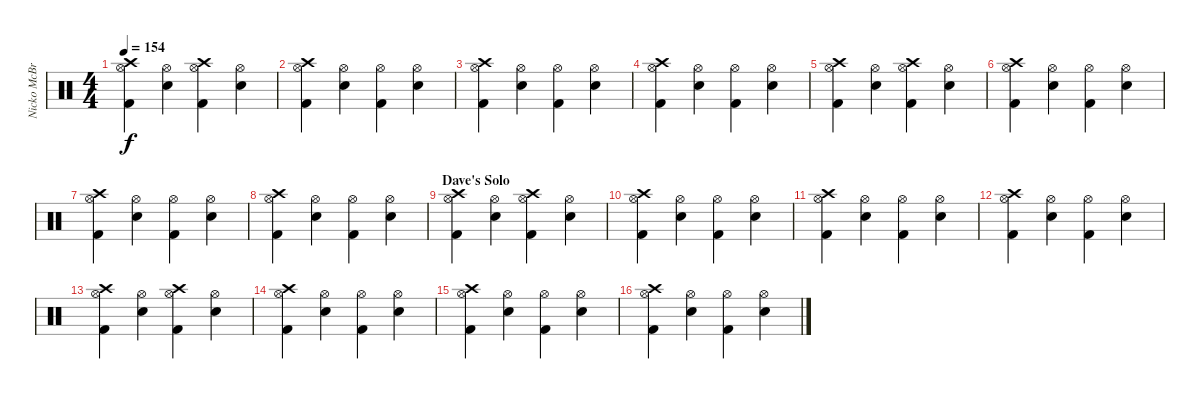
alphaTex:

\track ("Nicko McBrain's Drums" "Nicko McBr") {instrument percussion}
\staff {score}
\articulation defaults
\ts (4 4)
\tempo 154
\clef neutral
\ks c
("Kick (hit) 2" "Hi-Hat (open)" "Crash high (hit)").4{dy f} ("Snare (hit) 2" "Hi-Hat (open)").4 ("Kick (hit) 2" "Hi-Hat (open)" "Crash high (hit)").4 ("Snare (hit) 2" "Hi-Hat (open)").4 |
("Kick (hit) 2" "Hi-Hat (open)" "Crash high (hit)").4 ("Snare (hit) 2" "Hi-Hat (open)").4 ("Kick (hit) 2" "Hi-Hat (open)").4 ("Snare (hit) 2" "Hi-Hat (open)").4 |
("Kick (hit) 2" "Hi-Hat (open)" "Crash high (hit)").4 ("Snare (hit) 2" "Hi-Hat (open)").4 ("Kick (hit) 2" "Hi-Hat (open)").4 ("Snare (hit) 2" "Hi-Hat (open)").4 |
("Kick (hit) 2" "Hi-Hat (open)" "Crash high (hit)").4 ("Snare (hit) 2" "Hi-Hat (open)").4 ("Kick (hit) 2" "Hi-Hat (open)").4 ("Snare (hit) 2" "Hi-Hat (open)").4 |
("Kick (hit) 2" "Hi-Hat (open)" "Crash high (hit)").4 ("Snare (hit) 2" "Hi-Hat (open)").4 ("Kick (hit) 2" "Hi-Hat (open)" "Crash high (hit)").4 ("Snare (hit) 2" "Hi-Hat (open)").4 |
("Kick (hit) 2" "Hi-Hat (open)" "Crash high (hit)").4 ("Snare (hit) 2" "Hi-Hat (open)").4 ("Kick (hit) 2" "Hi-Hat (open)").4 ("Snare (hit) 2" "Hi-Hat (open)").4 |
("Kick (hit) 2" "Hi-Hat (open)" "Crash high (hit)").4 ("Snare (hit) 2" "Hi-Hat (open)").4 ("Kick (hit) 2" "Hi-Hat (open)").4 ("Snare (hit) 2" "Hi-Hat (open)").4 |
("Kick (hit) 2" "Hi-Hat (open)" "Crash high (hit)").4 ("Snare (hit) 2" "Hi-Hat (open)").4 ("Kick (hit) 2" "Hi-Hat (open)").4 ("Snare (hit) 2" "Hi-Hat (open)").4 |
\section ("" "Dave's Solo")
("Kick (hit) 2" "Hi-Hat (open)" "Crash high (hit)").4 ("Snare (hit) 2" "Hi-Hat (open)").4 ("Kick (hit) 2" "Hi-Hat (open)" "Crash high (hit)").4 ("Snare (hit) 2" "Hi-Hat (open)").4 |
("Kick (hit) 2" "Hi-Hat (open)" "Crash high (hit)").4 ("Snare (hit) 2" "Hi-Hat (open)").4 ("Kick (hit) 2" "Hi-Hat (open)").4 ("Snare (hit) 2" "Hi-Hat (open)").4 |
("Kick (hit) 2" "Hi-Hat (open)" "Crash high (hit)").4 ("Snare (hit) 2" "Hi-Hat (open)").4 ("Kick (hit) 2" "Hi-Hat (open)").4 ("Snare (hit) 2" "Hi-Hat (open)").4 |
("Kick (hit) 2" "Hi-Hat (open)" "Crash high (hit)").4 ("Snare (hit) 2" "Hi-Hat (open)").4 ("Kick (hit) 2" "Hi-Hat (open)").4 ("Snare (hit) 2" "Hi-Hat (open)").4 |
("Kick (hit) 2" "Hi-Hat (open)" "Crash high (hit)").4 ("Snare (hit) 2" "Hi-Hat (open)").4 ("Kick (hit) 2" "Hi-Hat (open)" "Crash high (hit)").4 ("Snare (hit) 2" "Hi-Hat (open)").4 |
("Kick (hit) 2" "Hi-Hat (open)" "Crash high (hit)").4 ("Snare (hit) 2" "Hi-Hat (open)").4 ("Kick (hit) 2" "Hi-Hat (open)").4 ("Snare (hit) 2" "Hi-Hat (open)").4 |
("Kick (hit) 2" "Hi-Hat (open)" "Crash high (hit)").4 ("Snare (hit) 2" "Hi-Hat (open)").4 ("Kick (hit) 2" "Hi-Hat (open)").4 ("Snare (hit) 2" "Hi-Hat (open)").4 |
("Kick (hit) 2" "Hi-Hat (open)" "Crash high (hit)").4 ("Snare (hit) 2" "Hi-Hat (open)").4 ("Kick (hit) 2" "Hi-Hat (open)").4 ("Snare (hit) 2" "Hi-Hat (open)").4
